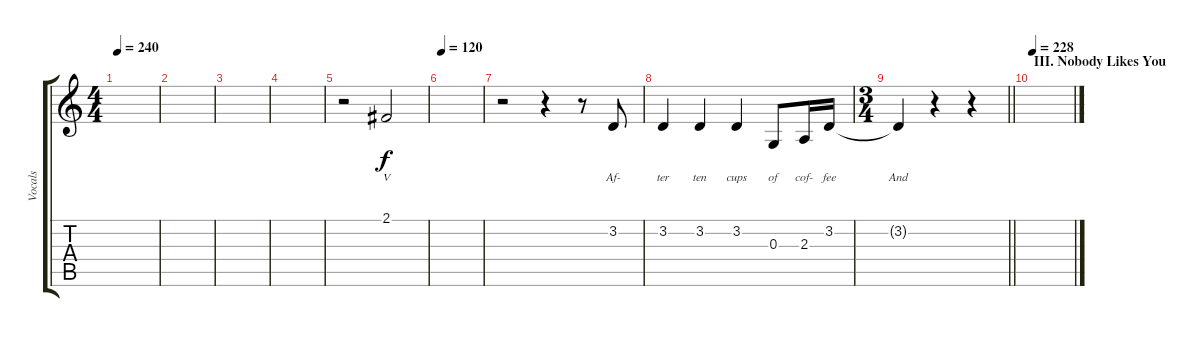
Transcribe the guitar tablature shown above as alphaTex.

\track ("Vocals" "Vocals") {instrument clarinet}
\staff {score tabs}
\tuning (E4 B3 G3 D3 A2 E2) {hide}
\ts (4 4)
\tempo 240
\clef g2
\ks c
|
|
|
|
r.2 2.1.2{lyrics (0 "V") lyrics (1 "") lyrics (2 "") lyrics (3 "") lyrics (4 "")} |
\tempo 120
|
r.2 r.4 r.8 3.2.8{lyrics (0 "Af-") lyrics (1 "") lyrics (2 "") lyrics (3 "") lyrics (4 "")} |
3.2.4{lyrics (0 "ter") lyrics (1 "") lyrics (2 "") lyrics (3 "") lyrics (4 "")} 3.2.4{lyrics (0 "ten") lyrics (1 "") lyrics (2 "") lyrics (3 "") lyrics (4 "")} 3.2.4{lyrics (0 "cups") lyrics (1 "") lyrics (2 "") lyrics (3 "") lyrics (4 "")} 0.3.8{lyrics (0 "of") lyrics (1 "") lyrics (2 "") lyrics (3 "") lyrics (4 "")} 2.3.16{lyrics (0 "cof-") lyrics (1 "") lyrics (2 "") lyrics (3 "") lyrics (4 "")} 3.2.16{lyrics (0 "fee") lyrics (1 "") lyrics (2 "") lyrics (3 "") lyrics (4 "")} |
\ts (3 4)
\barLineRight lightlight
3.2{t}.4{lyrics (0 "And") lyrics (1 "") lyrics (2 "") lyrics (3 "") lyrics (4 "")} r.4 r.4 |
\section ("" "III. Nobody Likes You")
\tempo 228
